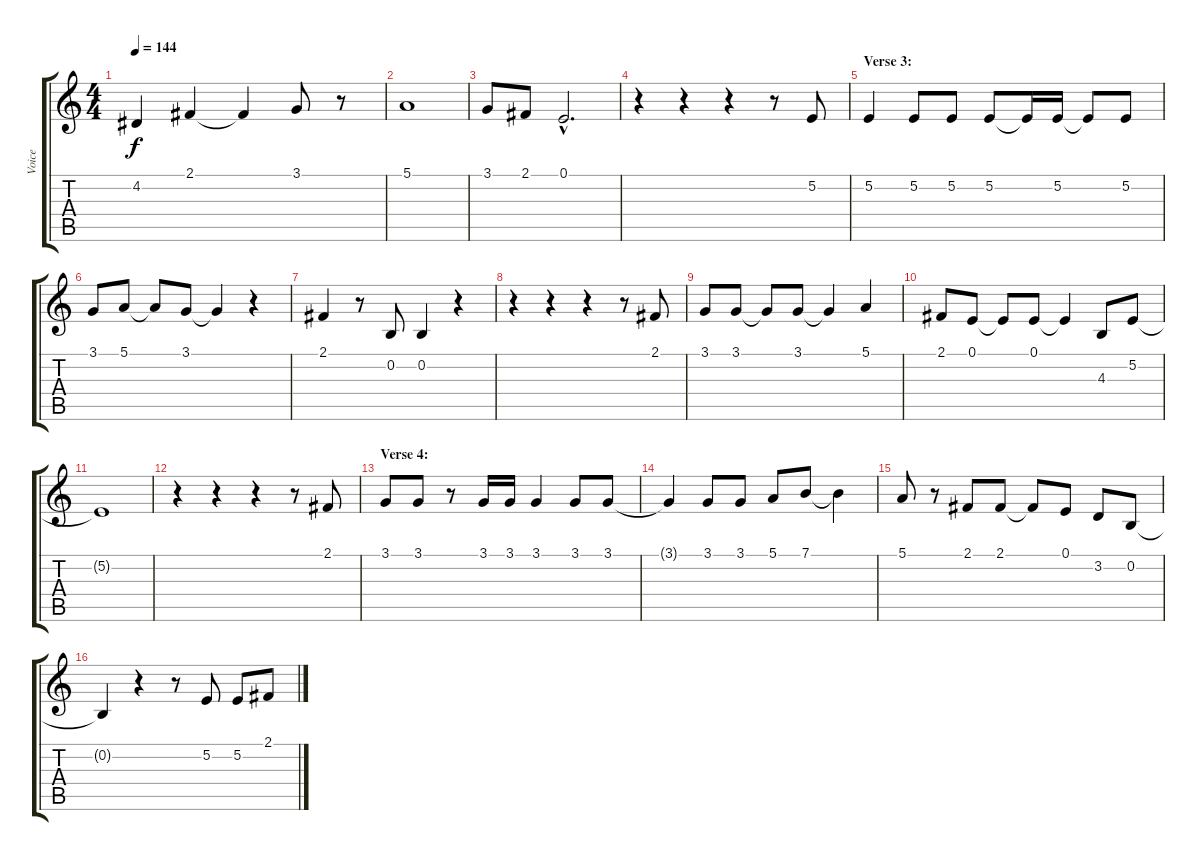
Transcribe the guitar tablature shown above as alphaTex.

\track ("Voice" "Voice") {instrument cello}
\staff {score tabs}
\tuning (E4 B3 G3 D3 A2 E2) {hide}
\ts (4 4)
\tempo 144
\clef g2
\ks c
4.2.4{dy f} 2.1.4 2.1{t}.4 3.1.8 r.8 |
5.1.1 |
3.1.8 2.1.8 0.1{hac}.2{d} |
r.4 r.4 r.4 r.8 5.2.8 |
\section ("" "Verse 3:")
5.2.4 5.2.8 5.2.8 5.2.8 5.2{t}.16 5.2.16 5.2{t}.8 5.2.8 |
3.1.8 5.1.8 5.1{t}.8 3.1.8 3.1{t}.4 r.4 |
2.1.4 r.8 0.2.8 0.2.4 r.4 |
r.4 r.4 r.4 r.8 2.1.8 |
3.1.8 3.1.8 3.1{t}.8 3.1.8 3.1{t}.4 5.1.4 |
2.1.8 0.1.8 0.1{t}.8 0.1.8 0.1{t}.4 4.3.8 5.2.8 |
5.2{t}.1 |
r.4 r.4 r.4 r.8 2.1.8 |
\section ("" "Verse 4:")
3.1.8 3.1.8 r.8 3.1.16 3.1.16 3.1.4 3.1.8 3.1.8 |
3.1{t}.4 3.1.8 3.1.8 5.1.8 7.1.8 7.1{t}.4 |
5.1.8 r.8 2.1.8 2.1.8 2.1{t}.8 0.1.8 3.2.8 0.2.8 |
0.2{t}.4 r.4 r.8 5.2.8 5.2.8 2.1.8
